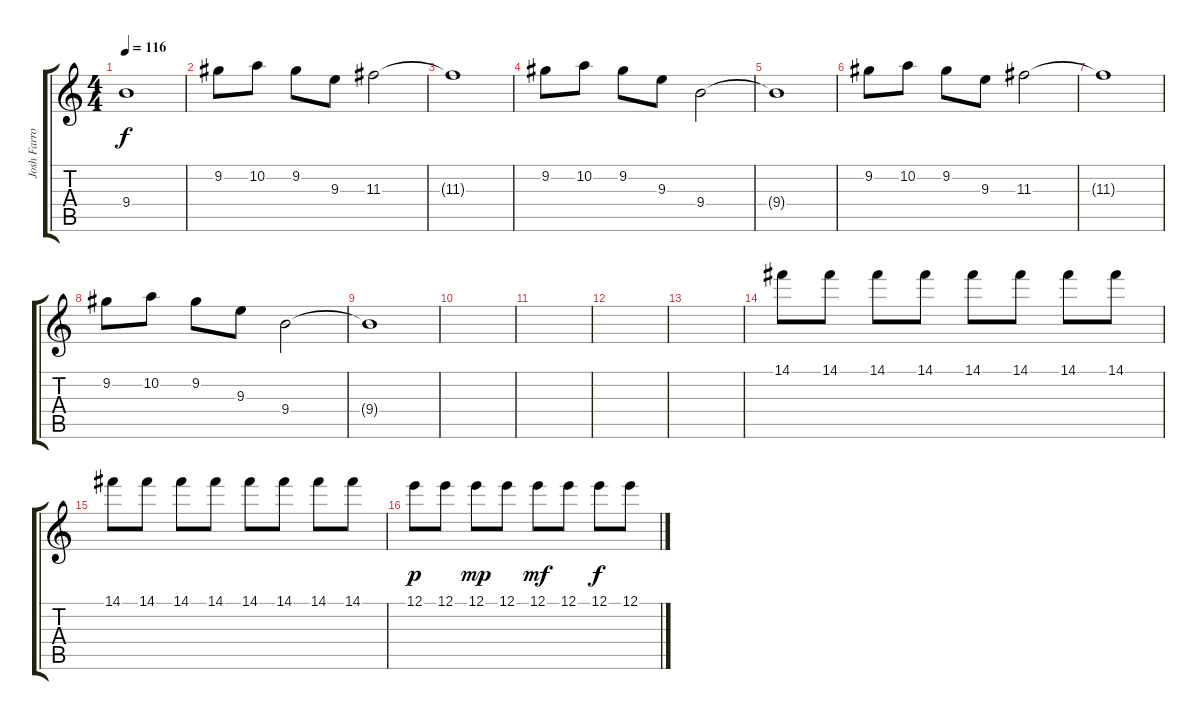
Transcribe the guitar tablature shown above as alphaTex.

\track ("Josh Farro" "Josh Farro") {instrument electricguitarjazz}
\staff {score tabs}
\tuning (E4 B3 G3 D3 A2 E2) {hide}
\ts (4 4)
\tempo 116
\clef g2
\ks c
9.4{t}.1{dy f} |
9.2.8{volume 8 instrument electricguitarjazz} 10.2.8 9.2.8 9.3.8 11.3.2 |
11.3{t}.1 |
9.2.8 10.2.8 9.2.8 9.3.8 9.4.2 |
9.4{t}.1 |
9.2.8 10.2.8 9.2.8 9.3.8 11.3.2 |
11.3{t}.1 |
9.2.8 10.2.8 9.2.8 9.3.8 9.4.2 |
9.4{t}.1 |
|
|
|
|
14.1.8{volume 6 instrument distortionguitar} 14.1.8 14.1.8 14.1.8 14.1.8 14.1.8 14.1.8 14.1.8 |
14.1.8 14.1.8 14.1.8 14.1.8 14.1.8 14.1.8 14.1.8 14.1.8 |
12.1.8{dy p volume 12} 12.1.8 12.1.8{dy mp} 12.1.8 12.1.8{dy mf} 12.1.8 12.1.8{dy f} 12.1.8
